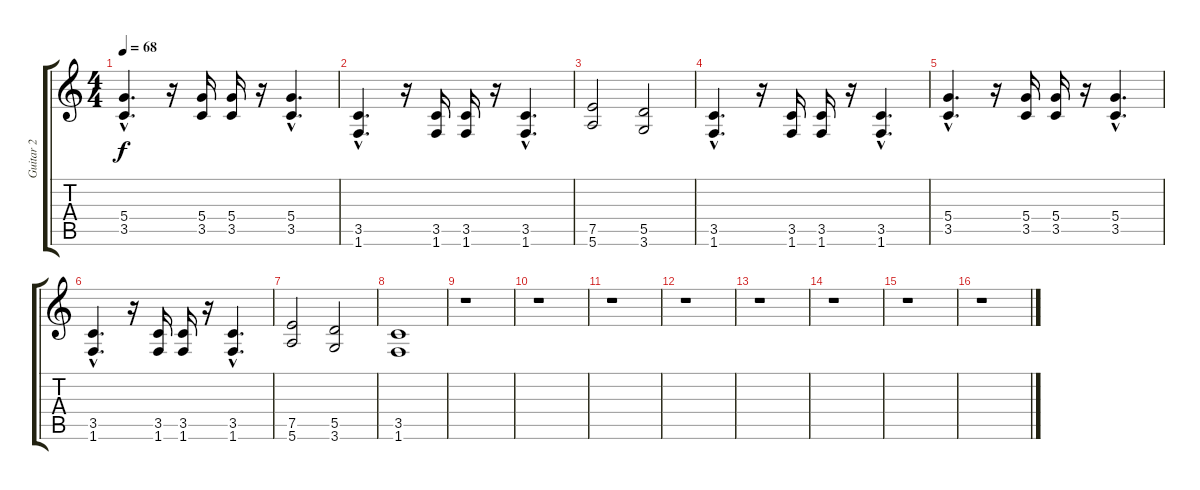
\track ("Guitar 2" "Guitar 2") {instrument distortionguitar}
\staff {score tabs}
\tuning (E4 B3 G3 D3 A2 E2) {hide}
\ts (4 4)
\tempo 68
\clef g2
\ks c
(5.4{hac} 3.5{hac}).4{d dy f} r.16 (5.4 3.5).16 (5.4 3.5).16 r.16 (5.4{hac} 3.5{hac}).4{d} |
(3.5{hac} 1.6{hac}).4{d} r.16 (3.5 1.6).16 (3.5 1.6).16 r.16 (3.5{hac} 1.6{hac}).4{d} |
(7.5 5.6).2 (5.5 3.6).2 |
(3.5{hac} 1.6{hac}).4{d} r.16 (3.5 1.6).16 (3.5 1.6).16 r.16 (3.5{hac} 1.6{hac}).4{d} |
(5.4{hac} 3.5{hac}).4{d} r.16 (5.4 3.5).16 (5.4 3.5).16 r.16 (5.4{hac} 3.5{hac}).4{d} |
(3.5{hac} 1.6{hac}).4{d} r.16 (3.5 1.6).16 (3.5 1.6).16 r.16 (3.5{hac} 1.6{hac}).4{d} |
(7.5 5.6).2 (5.5 3.6).2 |
(3.5 1.6).1 |
r.1 |
r.1 |
r.1 |
r.1 |
r.1 |
r.1 |
r.1 |
r.1
